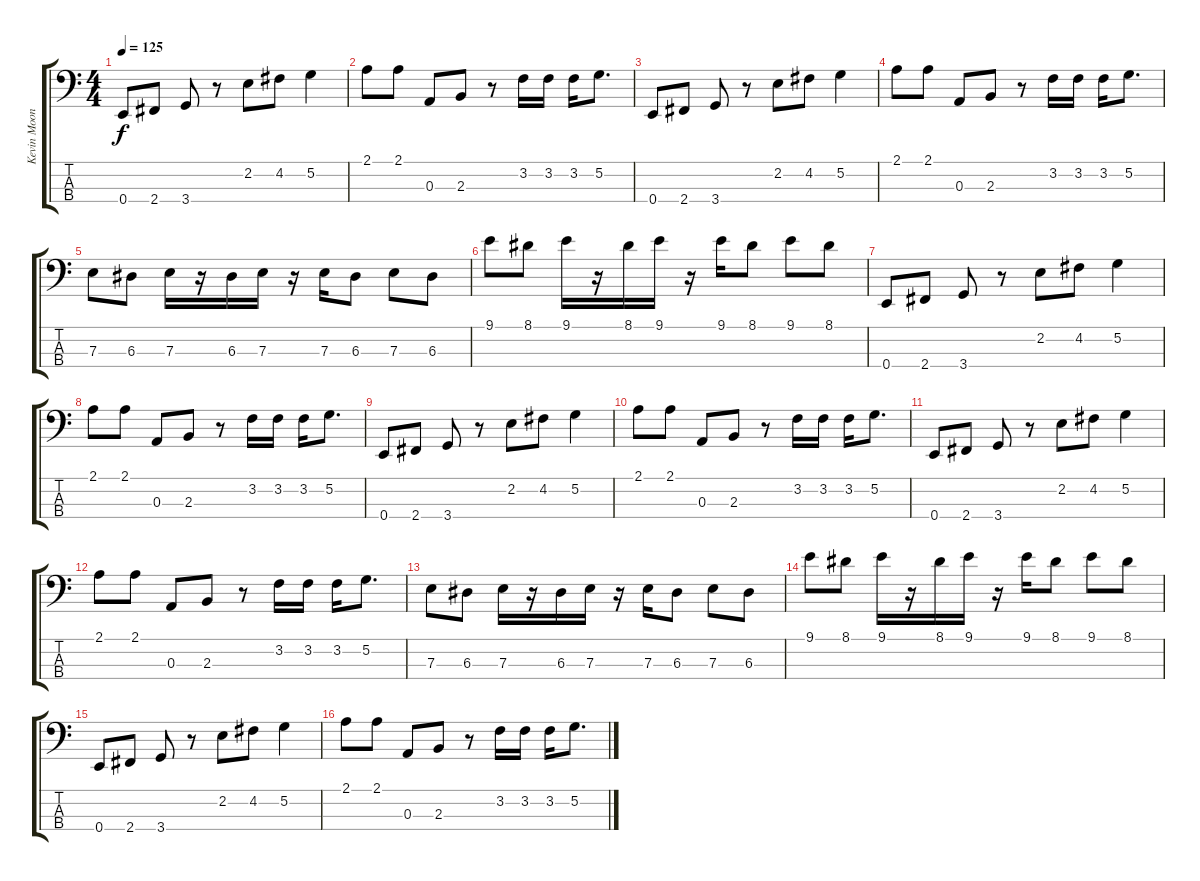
\track ("Kevin Mooney" "Kevin Moon") {instrument electricbasspick}
\staff {score tabs}
\tuning (G2 D2 A1 E1) {hide}
\ts (4 4)
\tempo 125
\clef f4
\ks c
0.4.8{dy f} 2.4.8 3.4.8 r.8 2.2.8 4.2.8 5.2.4 |
2.1.8 2.1.8 0.3.8 2.3.8 r.8 3.2.16 3.2.16 3.2.16 5.2.8{d} |
0.4.8 2.4.8 3.4.8 r.8 2.2.8 4.2.8 5.2.4 |
2.1.8 2.1.8 0.3.8 2.3.8 r.8 3.2.16 3.2.16 3.2.16 5.2.8{d} |
7.3.8 6.3.8 7.3.16 r.16 6.3.16 7.3.16 r.16 7.3.16 6.3.8 7.3.8 6.3.8 |
9.1.8 8.1.8 9.1.16 r.16 8.1.16 9.1.16 r.16 9.1.16 8.1.8 9.1.8 8.1.8 |
0.4.8 2.4.8 3.4.8 r.8 2.2.8 4.2.8 5.2.4 |
2.1.8 2.1.8 0.3.8 2.3.8 r.8 3.2.16 3.2.16 3.2.16 5.2.8{d} |
0.4.8 2.4.8 3.4.8 r.8 2.2.8 4.2.8 5.2.4 |
2.1.8 2.1.8 0.3.8 2.3.8 r.8 3.2.16 3.2.16 3.2.16 5.2.8{d} |
0.4.8 2.4.8 3.4.8 r.8 2.2.8 4.2.8 5.2.4 |
2.1.8 2.1.8 0.3.8 2.3.8 r.8 3.2.16 3.2.16 3.2.16 5.2.8{d} |
7.3.8 6.3.8 7.3.16 r.16 6.3.16 7.3.16 r.16 7.3.16 6.3.8 7.3.8 6.3.8 |
9.1.8 8.1.8 9.1.16 r.16 8.1.16 9.1.16 r.16 9.1.16 8.1.8 9.1.8 8.1.8 |
0.4.8 2.4.8 3.4.8 r.8 2.2.8 4.2.8 5.2.4 |
2.1.8 2.1.8 0.3.8 2.3.8 r.8 3.2.16 3.2.16 3.2.16 5.2.8{d}
